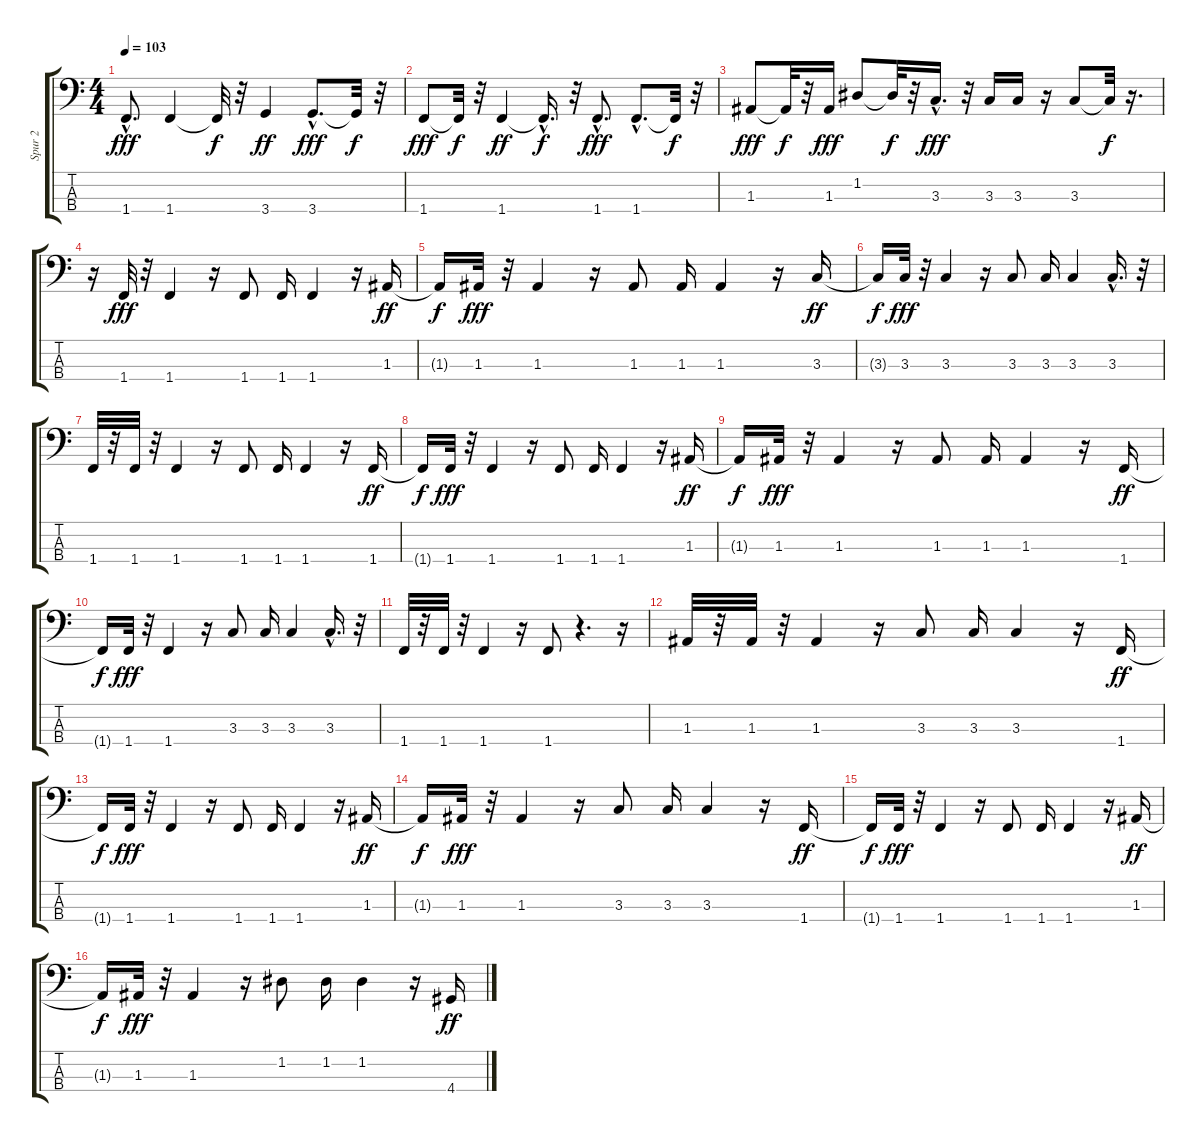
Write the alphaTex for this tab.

\track ("Spur 2" "Spur 2") {instrument electricbassfinger}
\staff {score tabs}
\tuning (G2 D2 A1 E1) {hide}
\ts (4 4)
\tempo 103
\clef f4
\ks c
1.4{hac}.8{d dy fff} 1.4.4 1.4{t}.32{dy f} r.32 3.4.4{dy ff} 3.4{hac}.8{d dy fff} 3.4{t}.32{dy f} r.32 |
1.4.8{dy fff} 1.4{t}.32{dy f} r.32 1.4.4{dy ff} 1.4{hac t}.16{d dy f} r.32 1.4{hac}.8{d dy fff} 1.4{hac}.8{d} 1.4{t}.32{dy f} r.32 |
1.3.8{dy fff} 1.3{t}.32{dy f} r.32 1.3.16{dy fff} 1.2.8 1.2{t}.32{dy f} r.32 3.3{hac}.16{d dy fff} r.32 3.3.16 3.3.16 r.16 3.3.8 3.3{t}.32{dy f} r.16{d} |
r.16 1.4.32{dy fff} r.32 1.4.4 r.16 1.4.8 1.4.16 1.4.4 r.16 1.3.16{dy ff} |
1.3{t}.16{dy f} 1.3.32{dy fff} r.32 1.3.4 r.16 1.3.8 1.3.16 1.3.4 r.16 3.3.16{dy ff} |
3.3{t}.16{dy f} 3.3.32{dy fff} r.32 3.3.4 r.16 3.3.8 3.3.16 3.3.4 3.3{hac}.16{d} r.32 |
1.4.32 r.32 1.4.32 r.32 1.4.4 r.16 1.4.8 1.4.16 1.4.4 r.16 1.4.16{dy ff} |
1.4{t}.16{dy f} 1.4.32{dy fff} r.32 1.4.4 r.16 1.4.8 1.4.16 1.4.4 r.16 1.3.16{dy ff} |
1.3{t}.16{dy f} 1.3.32{dy fff} r.32 1.3.4 r.16 1.3.8 1.3.16 1.3.4 r.16 1.4.16{dy ff} |
1.4{t}.16{dy f} 1.4.32{dy fff} r.32 1.4.4 r.16 3.3.8 3.3.16 3.3.4 3.3{hac}.16{d} r.32 |
1.4.32 r.32 1.4.32 r.32 1.4.4 r.16 1.4.8 r.4{d} r.16 |
1.3.32 r.32 1.3.32 r.32 1.3.4 r.16 3.3.8 3.3.16 3.3.4 r.16 1.4.16{dy ff} |
1.4{t}.16{dy f} 1.4.32{dy fff} r.32 1.4.4 r.16 1.4.8 1.4.16 1.4.4 r.16 1.3.16{dy ff} |
1.3{t}.16{dy f} 1.3.32{dy fff} r.32 1.3.4 r.16 3.3.8 3.3.16 3.3.4 r.16 1.4.16{dy ff} |
1.4{t}.16{dy f} 1.4.32{dy fff} r.32 1.4.4 r.16 1.4.8 1.4.16 1.4.4 r.16 1.3.16{dy ff} |
1.3{t}.16{dy f} 1.3.32{dy fff} r.32 1.3.4 r.16 1.2.8 1.2.16 1.2.4 r.16 4.4.16{dy ff}
